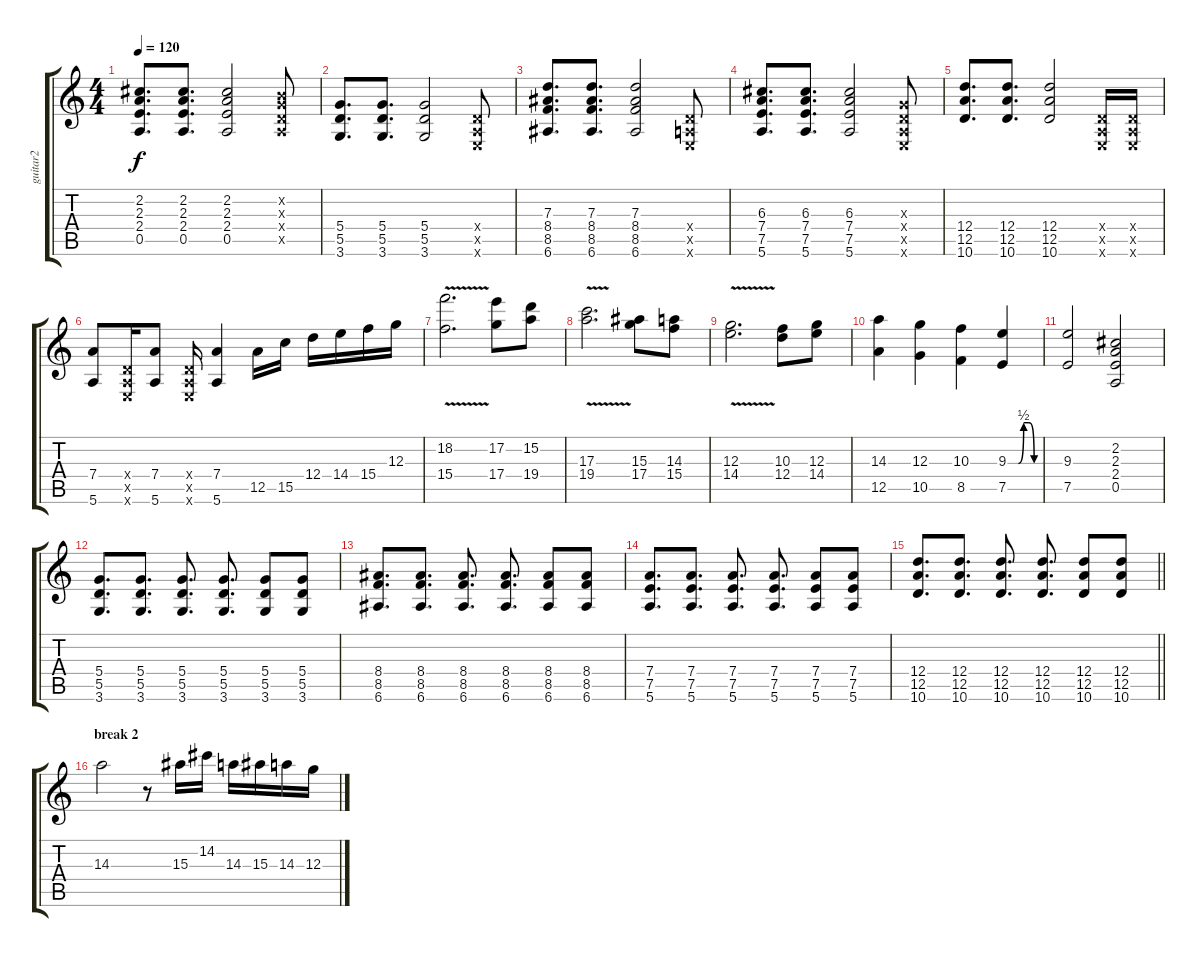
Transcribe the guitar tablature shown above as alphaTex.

\track ("guitar2" "guitar2") {instrument overdrivenguitar}
\staff {score tabs}
\tuning (E4 B3 G3 D3 A2 E2) {hide}
\ts (4 4)
\tempo 120
\clef g2
\ks c
(2.2 2.3 2.4 0.5).8{d dy f} (2.2 2.3 2.4 0.5).8{d} (2.2 2.3 2.4 0.5).2 (0.2{x} 0.3{x} 0.4{x} 0.5{x}).8 |
(5.4 5.5 3.6).8{d} (5.4 5.5 3.6).8{d} (5.4 5.5 3.6).2 (0.4{x} 0.5{x} 0.6{x}).8 |
(7.3 8.4 8.5 6.6).8{d} (7.3 8.4 8.5 6.6).8{d} (7.3 8.4 8.5 6.6).2 (0.4{x} 0.5{x} 0.6{x}).8 |
(6.3 7.4 7.5 5.6).8{d} (6.3 7.4 7.5 5.6).8{d} (6.3 7.4 7.5 5.6).2 (0.3{x} 0.4{x} 0.5{x} 0.6{x}).8 |
(12.4 12.5 10.6).8{d} (12.4 12.5 10.6).8{d} (12.4 12.5 10.6).2 (0.4{x} 0.5{x} 0.6{x}).16 (0.4{x} 0.5{x} 0.6{x}).16 |
(7.4 5.6).8 (0.4{x} 0.5{x} 0.6{x}).16 (7.4 5.6).8 (0.4{x} 0.5{x} 0.6{x}).16 (7.4 5.6).4 12.5.16 15.5.16 12.4.16 14.4.16 15.4.16 12.3.16 |
(18.2{v} 15.4{v}).2{d} (17.2 17.4).8 (15.2 19.4).8 |
(17.3{v} 19.4{v}).2{d} (15.3 17.4).8 (14.3 15.4).8 |
(12.3{v} 14.4{v}).2{d} (10.3 12.4).8 (12.3 14.4).8 |
(14.3 12.5).4 (12.3 10.5).4 (10.3 8.5).4 (9.3{be (custom 0 0 10 0 20 0 30 2 40 2 50 0 60 0)} 7.5).4 |
(9.3 7.5).2 (2.2 2.3 2.4 0.5).2 |
(5.4 5.5 3.6).8{d} (5.4 5.5 3.6).8{d} (5.4 5.5 3.6).8{d} (5.4 5.5 3.6).8{d} (5.4 5.5 3.6).8 (5.4 5.5 3.6).8 |
(8.4 8.5 6.6).8{d} (8.4 8.5 6.6).8{d} (8.4 8.5 6.6).8{d} (8.4 8.5 6.6).8{d} (8.4 8.5 6.6).8 (8.4 8.5 6.6).8 |
(7.4 7.5 5.6).8{d} (7.4 7.5 5.6).8{d} (7.4 7.5 5.6).8{d} (7.4 7.5 5.6).8{d} (7.4 7.5 5.6).8 (7.4 7.5 5.6).8 |
\barLineRight lightlight
(12.4 12.5 10.6).8{d} (12.4 12.5 10.6).8{d} (12.4 12.5 10.6).8{d} (12.4 12.5 10.6).8{d} (12.4 12.5 10.6).8 (12.4 12.5 10.6).8 |
\section ("" "break 2")
14.3.2 r.8 15.3.16 14.2.16 14.3.16 15.3.16 14.3.16 12.3.16
